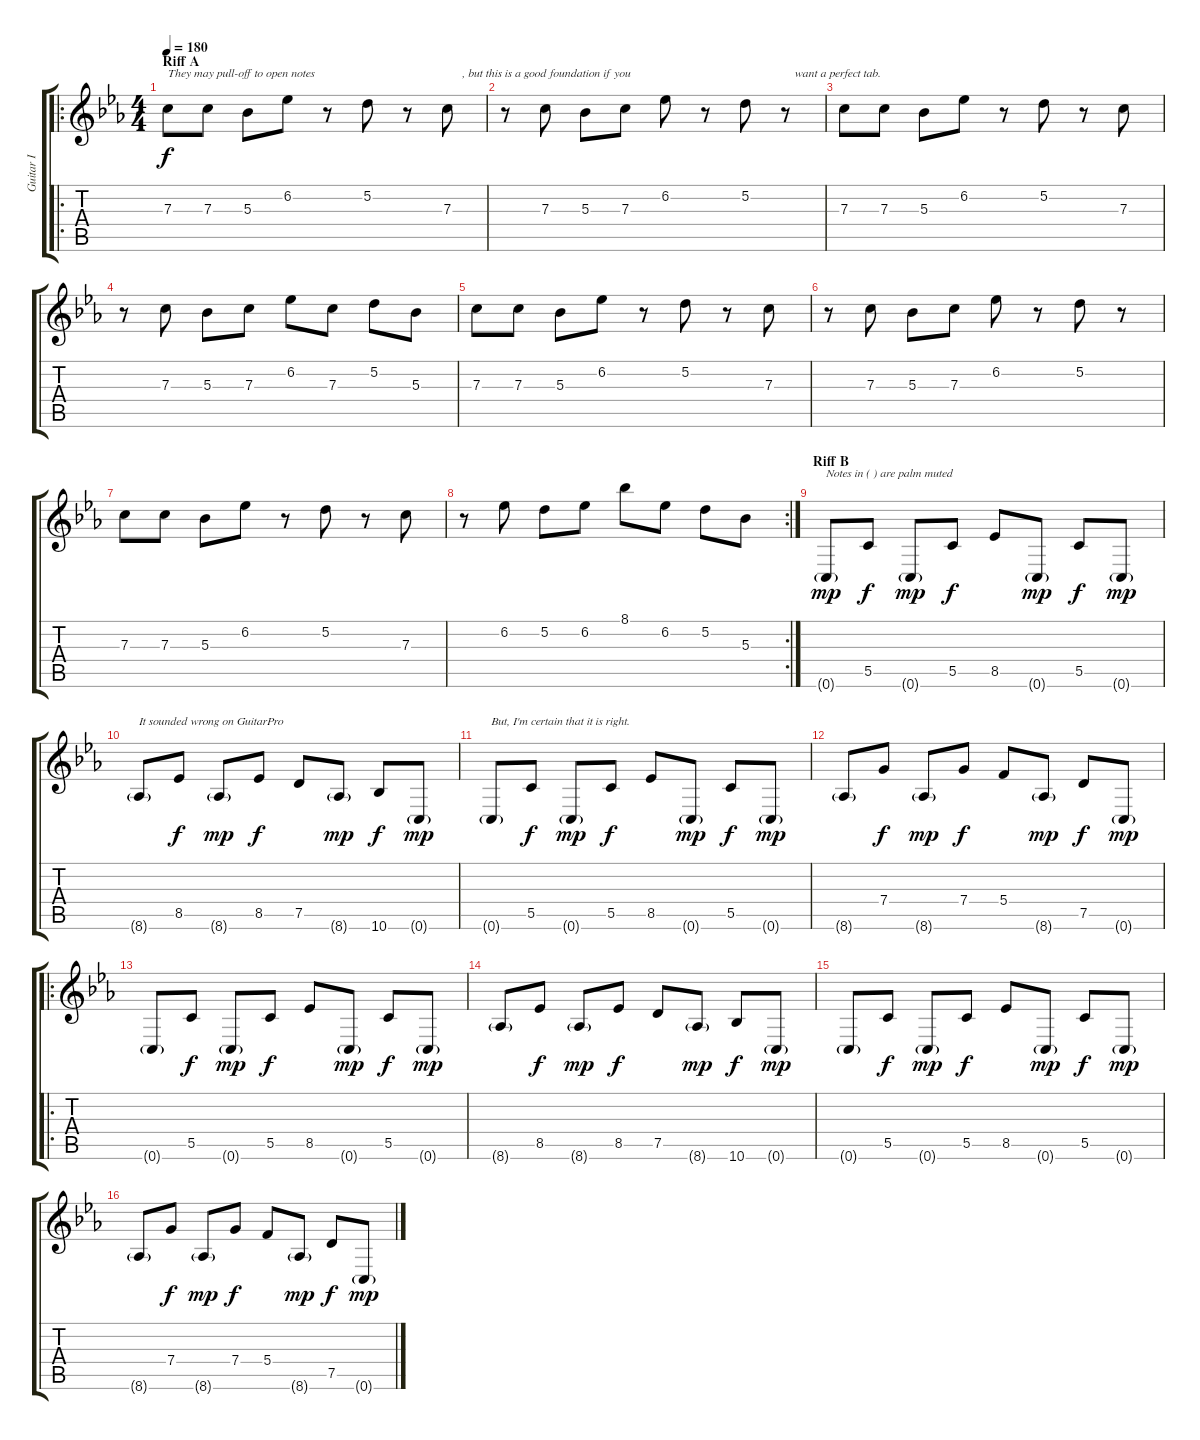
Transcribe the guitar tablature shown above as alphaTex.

\track ("Guitar I" "Guitar I") {instrument distortionguitar}
\staff {score tabs}
\tuning (D4 A3 F3 C3 G2 C2) {hide}
\ro
\ts (4 4)
\section ("" "Riff A")
\tempo 180
\clef g2
\ks cminor
7.3.8{txt "They may pull-off to open notes" dy f instrument distortionguitar} 7.3.8 5.3.8 6.2.8 r.8 5.2.8 r.8 7.3.8{txt "     , but this is a good foundation if you"} |
r.8 7.3.8 5.3.8 7.3.8 6.2.8 r.8 5.2.8 r.8{txt "   want a perfect tab."} |
7.3.8 7.3.8 5.3.8 6.2.8 r.8 5.2.8 r.8 7.3.8 |
r.8 7.3.8 5.3.8 7.3.8 6.2.8 7.3.8 5.2.8 5.3.8 |
7.3.8 7.3.8 5.3.8 6.2.8 r.8 5.2.8 r.8 7.3.8 |
r.8 7.3.8 5.3.8 7.3.8 6.2.8 r.8 5.2.8 r.8 |
7.3.8 7.3.8 5.3.8 6.2.8 r.8 5.2.8 r.8 7.3.8 |
\rc 2
r.8 6.2.8 5.2.8 6.2.8 8.1.8 6.2.8 5.2.8 5.3.8 |
\section ("" "Riff B")
0.6{g}.8{txt "Notes in ( ) are palm muted" dy mp} 5.5.8{dy f} 0.6{g}.8{dy mp} 5.5.8{dy f} 8.5.8 0.6{g}.8{dy mp} 5.5.8{dy f} 0.6{g}.8{dy mp} |
8.6{g}.8{txt "It sounded wrong on GuitarPro"} 8.5.8{dy f} 8.6{g}.8{dy mp} 8.5.8{dy f} 7.5.8 8.6{g}.8{dy mp} 10.6.8{dy f} 0.6{g}.8{dy mp} |
0.6{g}.8{txt "But, I'm certain that it is right."} 5.5.8{dy f} 0.6{g}.8{dy mp} 5.5.8{dy f} 8.5.8 0.6{g}.8{dy mp} 5.5.8{dy f} 0.6{g}.8{dy mp} |
8.6{g}.8 7.4.8{dy f} 8.6{g}.8{dy mp} 7.4.8{dy f} 5.4.8 8.6{g}.8{dy mp} 7.5.8{dy f} 0.6{g}.8{dy mp} |
\ro
0.6{g}.8 5.5.8{dy f} 0.6{g}.8{dy mp} 5.5.8{dy f} 8.5.8 0.6{g}.8{dy mp} 5.5.8{dy f} 0.6{g}.8{dy mp} |
8.6{g}.8 8.5.8{dy f} 8.6{g}.8{dy mp} 8.5.8{dy f} 7.5.8 8.6{g}.8{dy mp} 10.6.8{dy f} 0.6{g}.8{dy mp} |
0.6{g}.8 5.5.8{dy f} 0.6{g}.8{dy mp} 5.5.8{dy f} 8.5.8 0.6{g}.8{dy mp} 5.5.8{dy f} 0.6{g}.8{dy mp} |
8.6{g}.8 7.4.8{dy f} 8.6{g}.8{dy mp} 7.4.8{dy f} 5.4.8 8.6{g}.8{dy mp} 7.5.8{dy f} 0.6{g}.8{dy mp}
